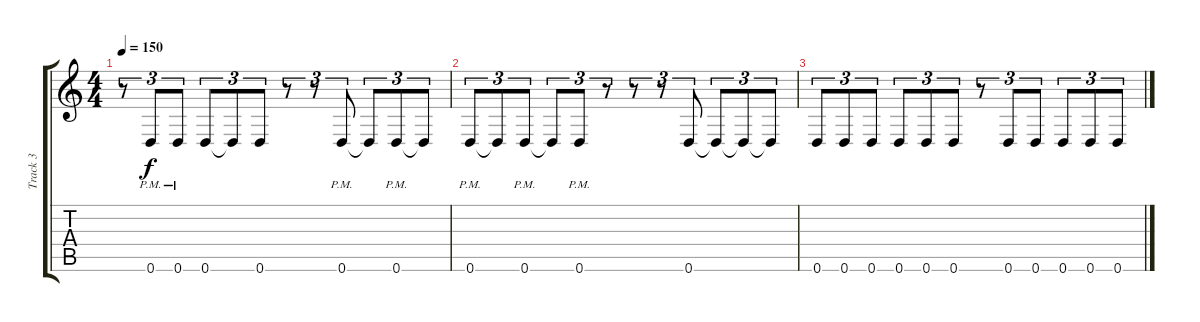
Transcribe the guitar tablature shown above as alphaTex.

\track ("Track 3" "Track 3") {instrument distortionguitar}
\staff {score tabs}
\tuning (E4 B3 G3 D3 A2 D2) {hide}
\ts (4 4)
\tempo 150
\clef g2
\ks c
r.8{tu (3 2) dy f} 0.6{pm}.8{tu (3 2)} 0.6{pm}.8{tu (3 2)} 0.6.8{tu (3 2)} 0.6{t}.8{tu (3 2)} 0.6.8{tu (3 2)} r.8{tu (3 2)} r.8{tu (3 2)} 0.6{pm}.8{tu (3 2)} 0.6{t}.8{tu (3 2)} 0.6{pm}.8{tu (3 2)} 0.6{t}.8{tu (3 2)} |
0.6{pm}.8{tu (3 2)} 0.6{t}.8{tu (3 2)} 0.6{pm}.8{tu (3 2)} 0.6{t}.8{tu (3 2)} 0.6{pm}.8{tu (3 2)} r.8{tu (3 2)} r.8{tu (3 2)} r.8{tu (3 2)} 0.6.8{tu (3 2)} 0.6{t}.8{tu (3 2)} 0.6{t}.8{tu (3 2)} 0.6{t}.8{tu (3 2)} |
0.6.8{tu (3 2)} 0.6.8{tu (3 2)} 0.6.8{tu (3 2)} 0.6.8{tu (3 2)} 0.6.8{tu (3 2)} 0.6.8{tu (3 2)} r.8{tu (3 2)} 0.6.8{tu (3 2)} 0.6.8{tu (3 2)} 0.6.8{tu (3 2)} 0.6.8{tu (3 2)} 0.6.8{tu (3 2)}
